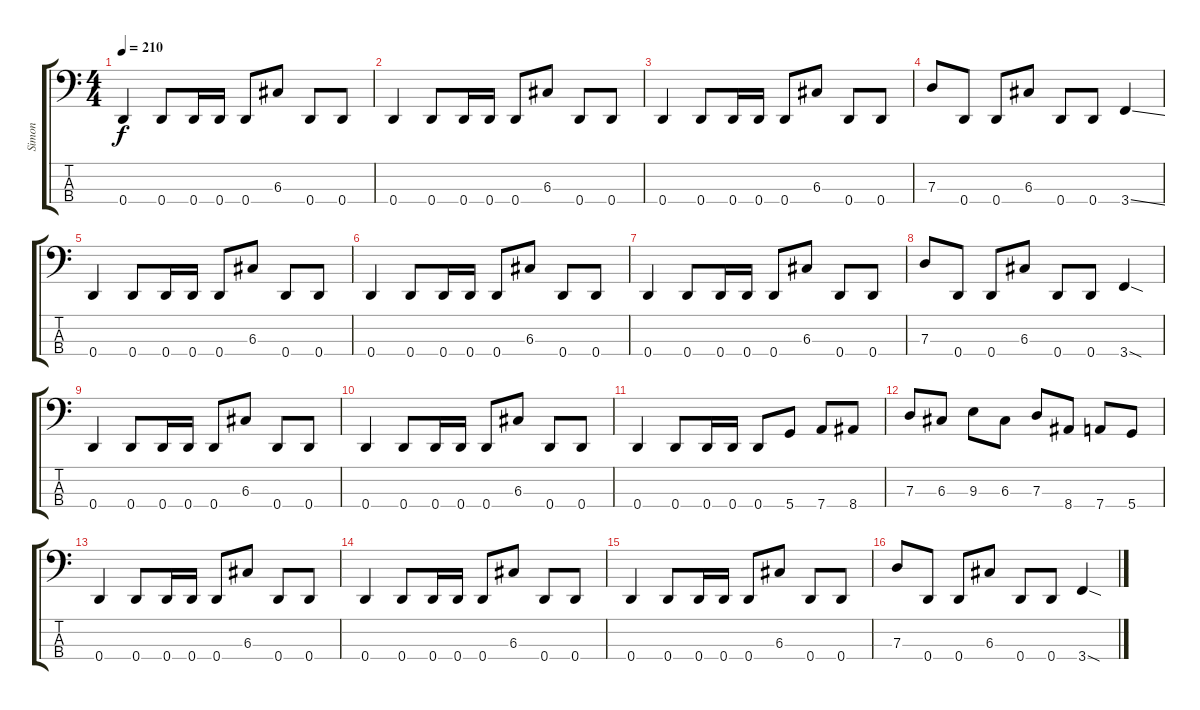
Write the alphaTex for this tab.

\track ("Simon" "Simon") {instrument electricbassfinger}
\staff {score tabs}
\tuning (F2 C2 G1 D1) {hide}
\ts (4 4)
\tempo 210
\clef f4
\ks c
0.4.4{dy f} 0.4.8 0.4.16 0.4.16 0.4.8 6.3.8 0.4.8 0.4.8 |
0.4.4 0.4.8 0.4.16 0.4.16 0.4.8 6.3.8 0.4.8 0.4.8 |
0.4.4 0.4.8 0.4.16 0.4.16 0.4.8 6.3.8 0.4.8 0.4.8 |
7.3.8 0.4.8 0.4.8 6.3.8 0.4.8 0.4.8 3.4{ss}.4 |
0.4.4 0.4.8 0.4.16 0.4.16 0.4.8 6.3.8 0.4.8 0.4.8 |
0.4.4 0.4.8 0.4.16 0.4.16 0.4.8 6.3.8 0.4.8 0.4.8 |
0.4.4 0.4.8 0.4.16 0.4.16 0.4.8 6.3.8 0.4.8 0.4.8 |
7.3.8 0.4.8 0.4.8 6.3.8 0.4.8 0.4.8 3.4{sod}.4 |
0.4.4 0.4.8 0.4.16 0.4.16 0.4.8 6.3.8 0.4.8 0.4.8 |
0.4.4 0.4.8 0.4.16 0.4.16 0.4.8 6.3.8 0.4.8 0.4.8 |
0.4.4 0.4.8 0.4.16 0.4.16 0.4.8 5.4.8 7.4.8 8.4.8 |
7.3.8 6.3.8 9.3.8 6.3.8 7.3.8 8.4.8 7.4.8 5.4.8 |
0.4.4 0.4.8 0.4.16 0.4.16 0.4.8 6.3.8 0.4.8 0.4.8 |
0.4.4 0.4.8 0.4.16 0.4.16 0.4.8 6.3.8 0.4.8 0.4.8 |
0.4.4 0.4.8 0.4.16 0.4.16 0.4.8 6.3.8 0.4.8 0.4.8 |
7.3.8 0.4.8 0.4.8 6.3.8 0.4.8 0.4.8 3.4{sod}.4
